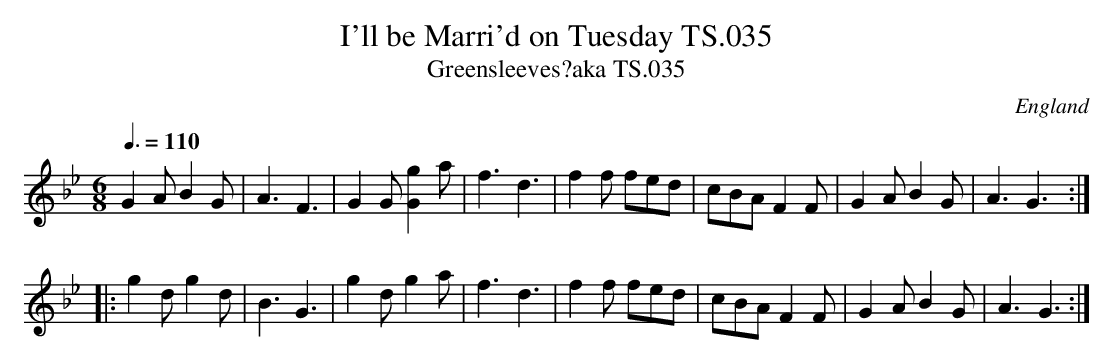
X:1
T:I'll be Marri'd on Tuesday TS.035
T:Greensleeves?aka TS.035
M:6/8
L:1/8
Q:3/8=110
O:England
notC:Prefixed as 'No.23' in MS
K:G minor
G2AB2G|A3F3|G2G[G2g2]a|f3d3|f2f fed|cBAF2F|G2AB2G|A3G3:|!
|:g2dg2d|B3G3|g2dg2a|f3d3|f2f fed|cBAF2F|G2AB2G|A3G3:|]
